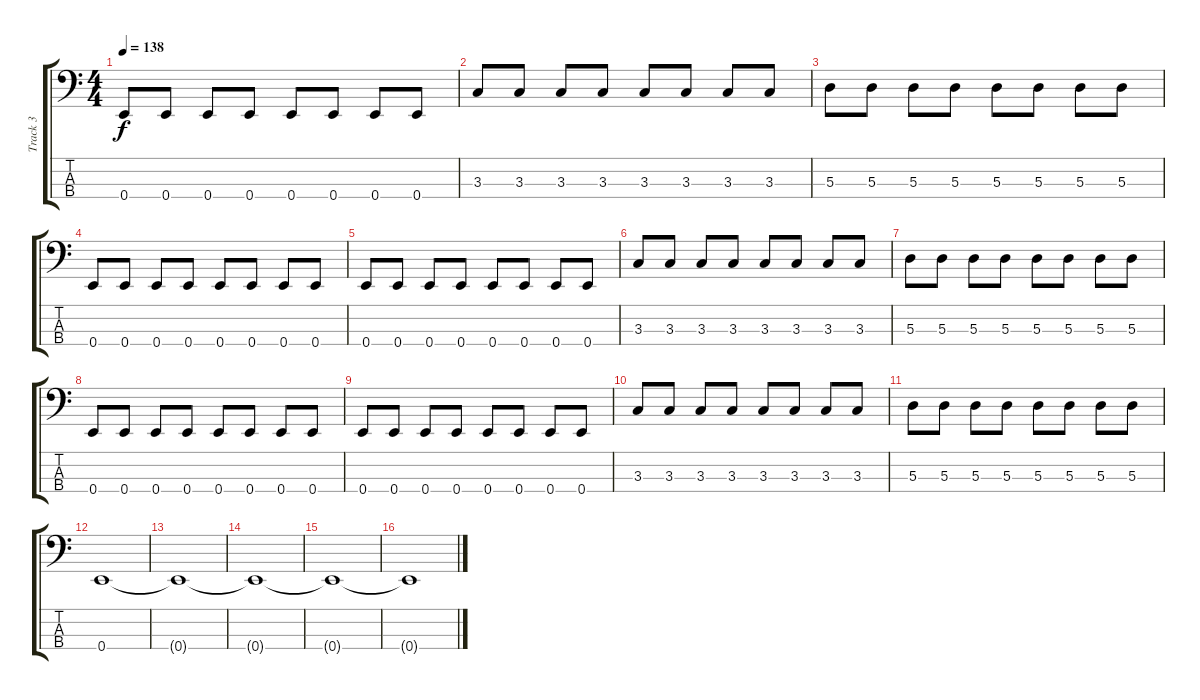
\track ("Track 3" "Track 3") {instrument electricbassfinger}
\staff {score tabs}
\tuning (G2 D2 A1 E1) {hide}
\ts (4 4)
\tempo 138
\clef f4
\ks c
0.4.8{dy f} 0.4.8 0.4.8 0.4.8 0.4.8 0.4.8 0.4.8 0.4.8 |
3.3.8 3.3.8 3.3.8 3.3.8 3.3.8 3.3.8 3.3.8 3.3.8 |
5.3.8 5.3.8 5.3.8 5.3.8 5.3.8 5.3.8 5.3.8 5.3.8 |
0.4.8 0.4.8 0.4.8 0.4.8 0.4.8 0.4.8 0.4.8 0.4.8 |
0.4.8 0.4.8 0.4.8 0.4.8 0.4.8 0.4.8 0.4.8 0.4.8 |
3.3.8 3.3.8 3.3.8 3.3.8 3.3.8 3.3.8 3.3.8 3.3.8 |
5.3.8 5.3.8 5.3.8 5.3.8 5.3.8 5.3.8 5.3.8 5.3.8 |
0.4.8 0.4.8 0.4.8 0.4.8 0.4.8 0.4.8 0.4.8 0.4.8 |
0.4.8 0.4.8 0.4.8 0.4.8 0.4.8 0.4.8 0.4.8 0.4.8 |
3.3.8 3.3.8 3.3.8 3.3.8 3.3.8 3.3.8 3.3.8 3.3.8 |
5.3.8 5.3.8 5.3.8 5.3.8 5.3.8 5.3.8 5.3.8 5.3.8 |
0.4.1 |
0.4{t}.1 |
0.4{t}.1 |
0.4{t}.1 |
0.4{t}.1
